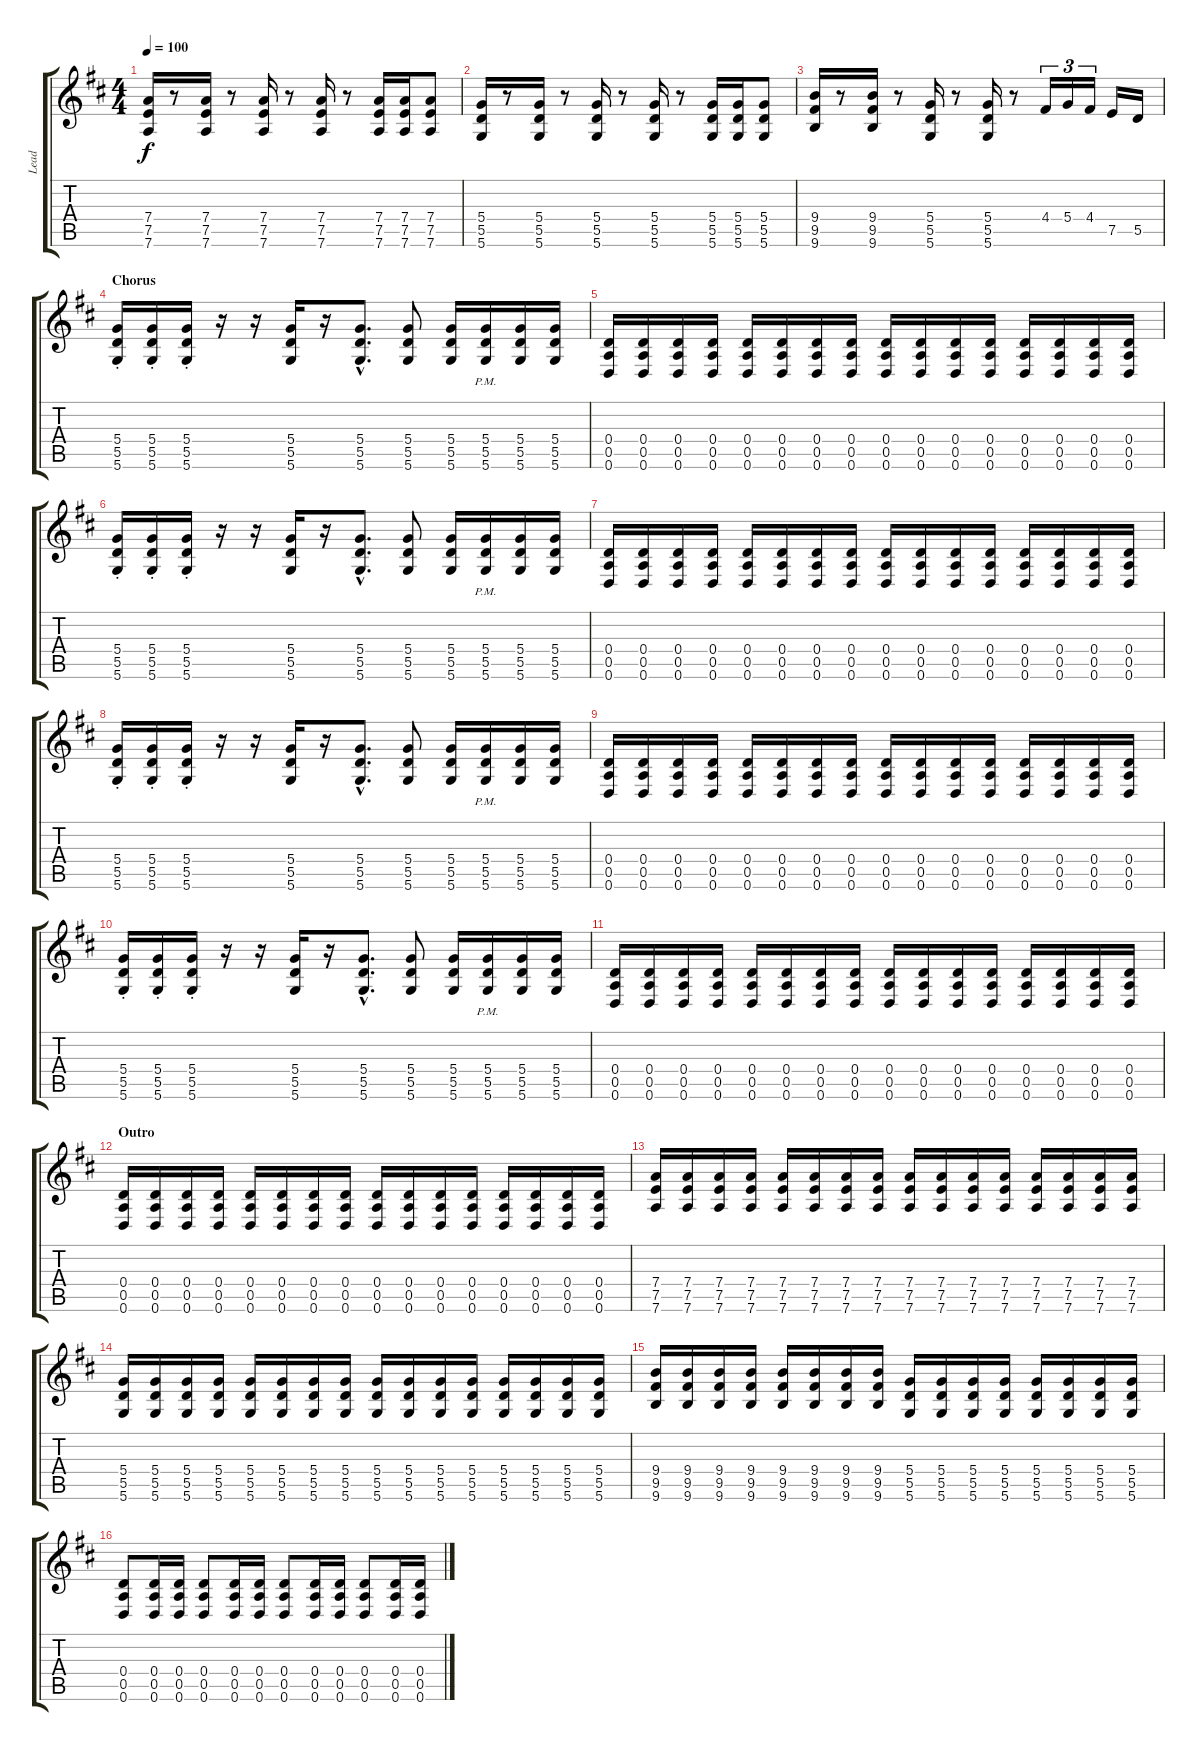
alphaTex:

\track ("Lead" "Lead") {instrument overdrivenguitar}
\staff {score tabs}
\tuning (E4 B3 G3 D3 A2 D2) {hide}
\ts (4 4)
\tempo 100
\clef g2
\ks d
(7.4 7.5 7.6).16{dy f} r.8 (7.4 7.5 7.6).16 r.8 (7.4 7.5 7.6).16 r.8 (7.4 7.5 7.6).16 r.8 (7.4 7.5 7.6).16 (7.4 7.5 7.6).16 (7.4 7.5 7.6).8 |
(5.4 5.5 5.6).16 r.8 (5.4 5.5 5.6).16 r.8 (5.4 5.5 5.6).16 r.8 (5.4 5.5 5.6).16 r.8 (5.4 5.5 5.6).16 (5.4 5.5 5.6).16 (5.4 5.5 5.6).8 |
(9.4 9.5 9.6).16 r.8 (9.4 9.5 9.6).16 r.8 (5.4 5.5 5.6).16 r.8 (5.4 5.5 5.6).16 r.8 4.4.16{tu (3 2)} 5.4.16{tu (3 2)} 4.4.16{tu (3 2)} 7.5.16 5.5.16 |
\section ("" "Chorus")
(5.4{st} 5.5 5.6).16 (5.4{st} 5.5 5.6).16 (5.4{st} 5.5 5.6).16 r.16 r.16 (5.4 5.5 5.6).16 r.16 (5.4{hac} 5.5{hac} 5.6{hac}).8{d} (5.4 5.5 5.6).8 (5.4 5.5 5.6).16 (5.4 5.5 5.6{pm}).16 (5.4 5.5 5.6).16 (5.4 5.5 5.6).16 |
(0.4 0.5 0.6).16 (0.4 0.5 0.6).16 (0.4 0.5 0.6).16 (0.4 0.5 0.6).16 (0.4 0.5 0.6).16 (0.4 0.5 0.6).16 (0.4 0.5 0.6).16 (0.4 0.5 0.6).16 (0.4 0.5 0.6).16 (0.4 0.5 0.6).16 (0.4 0.5 0.6).16 (0.4 0.5 0.6).16 (0.4 0.5 0.6).16 (0.4 0.5 0.6).16 (0.4 0.5 0.6).16 (0.4 0.5 0.6).16 |
(5.4{st} 5.5 5.6).16 (5.4{st} 5.5 5.6).16 (5.4{st} 5.5 5.6).16 r.16 r.16 (5.4 5.5 5.6).16 r.16 (5.4{hac} 5.5{hac} 5.6{hac}).8{d} (5.4 5.5 5.6).8 (5.4 5.5 5.6).16 (5.4 5.5 5.6{pm}).16 (5.4 5.5 5.6).16 (5.4 5.5 5.6).16 |
(0.4 0.5 0.6).16 (0.4 0.5 0.6).16 (0.4 0.5 0.6).16 (0.4 0.5 0.6).16 (0.4 0.5 0.6).16 (0.4 0.5 0.6).16 (0.4 0.5 0.6).16 (0.4 0.5 0.6).16 (0.4 0.5 0.6).16 (0.4 0.5 0.6).16 (0.4 0.5 0.6).16 (0.4 0.5 0.6).16 (0.4 0.5 0.6).16 (0.4 0.5 0.6).16 (0.4 0.5 0.6).16 (0.4 0.5 0.6).16 |
(5.4{st} 5.5 5.6).16 (5.4{st} 5.5 5.6).16 (5.4{st} 5.5 5.6).16 r.16 r.16 (5.4 5.5 5.6).16 r.16 (5.4{hac} 5.5{hac} 5.6{hac}).8{d} (5.4 5.5 5.6).8 (5.4 5.5 5.6).16 (5.4 5.5 5.6{pm}).16 (5.4 5.5 5.6).16 (5.4 5.5 5.6).16 |
(0.4 0.5 0.6).16 (0.4 0.5 0.6).16 (0.4 0.5 0.6).16 (0.4 0.5 0.6).16 (0.4 0.5 0.6).16 (0.4 0.5 0.6).16 (0.4 0.5 0.6).16 (0.4 0.5 0.6).16 (0.4 0.5 0.6).16 (0.4 0.5 0.6).16 (0.4 0.5 0.6).16 (0.4 0.5 0.6).16 (0.4 0.5 0.6).16 (0.4 0.5 0.6).16 (0.4 0.5 0.6).16 (0.4 0.5 0.6).16 |
(5.4{st} 5.5 5.6).16 (5.4{st} 5.5 5.6).16 (5.4{st} 5.5 5.6).16 r.16 r.16 (5.4 5.5 5.6).16 r.16 (5.4{hac} 5.5{hac} 5.6{hac}).8{d} (5.4 5.5 5.6).8 (5.4 5.5 5.6).16 (5.4 5.5 5.6{pm}).16 (5.4 5.5 5.6).16 (5.4 5.5 5.6).16 |
(0.4 0.5 0.6).16 (0.4 0.5 0.6).16 (0.4 0.5 0.6).16 (0.4 0.5 0.6).16 (0.4 0.5 0.6).16 (0.4 0.5 0.6).16 (0.4 0.5 0.6).16 (0.4 0.5 0.6).16 (0.4 0.5 0.6).16 (0.4 0.5 0.6).16 (0.4 0.5 0.6).16 (0.4 0.5 0.6).16 (0.4 0.5 0.6).16 (0.4 0.5 0.6).16 (0.4 0.5 0.6).16 (0.4 0.5 0.6).16 |
\section ("" "Outro")
(0.4 0.5 0.6).16 (0.4 0.5 0.6).16 (0.4 0.5 0.6).16 (0.4 0.5 0.6).16 (0.4 0.5 0.6).16 (0.4 0.5 0.6).16 (0.4 0.5 0.6).16 (0.4 0.5 0.6).16 (0.4 0.5 0.6).16 (0.4 0.5 0.6).16 (0.4 0.5 0.6).16 (0.4 0.5 0.6).16 (0.4 0.5 0.6).16 (0.4 0.5 0.6).16 (0.4 0.5 0.6).16 (0.4 0.5 0.6).16 |
(7.4 7.5 7.6).16 (7.4 7.5 7.6).16 (7.4 7.5 7.6).16 (7.4 7.5 7.6).16 (7.4 7.5 7.6).16 (7.4 7.5 7.6).16 (7.4 7.5 7.6).16 (7.4 7.5 7.6).16 (7.4 7.5 7.6).16 (7.4 7.5 7.6).16 (7.4 7.5 7.6).16 (7.4 7.5 7.6).16 (7.4 7.5 7.6).16 (7.4 7.5 7.6).16 (7.4 7.5 7.6).16 (7.4 7.5 7.6).16 |
(5.4 5.5 5.6).16 (5.4 5.5 5.6).16 (5.4 5.5 5.6).16 (5.4 5.5 5.6).16 (5.4 5.5 5.6).16 (5.4 5.5 5.6).16 (5.4 5.5 5.6).16 (5.4 5.5 5.6).16 (5.4 5.5 5.6).16 (5.4 5.5 5.6).16 (5.4 5.5 5.6).16 (5.4 5.5 5.6).16 (5.4 5.5 5.6).16 (5.4 5.5 5.6).16 (5.4 5.5 5.6).16 (5.4 5.5 5.6).16 |
(9.4 9.5 9.6).16 (9.4 9.5 9.6).16 (9.4 9.5 9.6).16 (9.4 9.5 9.6).16 (9.4 9.5 9.6).16 (9.4 9.5 9.6).16 (9.4 9.5 9.6).16 (9.4 9.5 9.6).16 (5.4 5.5 5.6).16 (5.4 5.5 5.6).16 (5.4 5.5 5.6).16 (5.4 5.5 5.6).16 (5.4 5.5 5.6).16 (5.4 5.5 5.6).16 (5.4 5.5 5.6).16 (5.4 5.5 5.6).16 |
(0.4 0.5 0.6).8 (0.4 0.5 0.6).16 (0.4 0.5 0.6).16 (0.4 0.5 0.6).8 (0.4 0.5 0.6).16 (0.4 0.5 0.6).16 (0.4 0.5 0.6).8 (0.4 0.5 0.6).16 (0.4 0.5 0.6).16 (0.4 0.5 0.6).8 (0.4 0.5 0.6).16 (0.4 0.5 0.6).16
